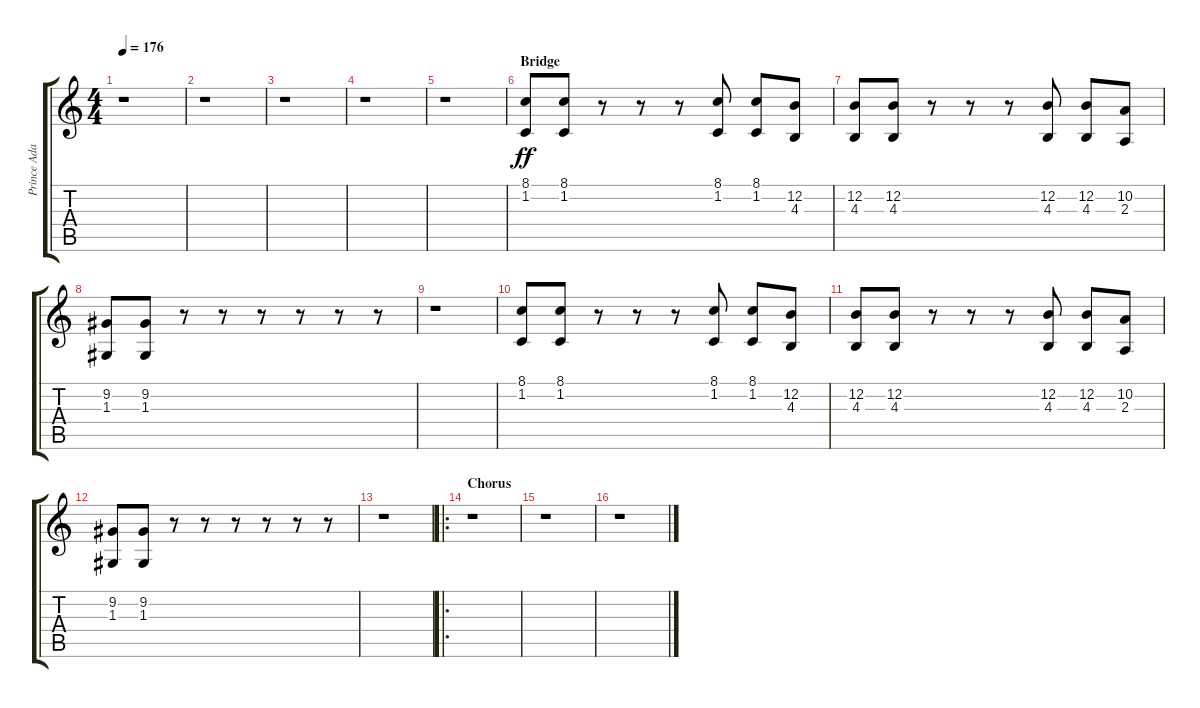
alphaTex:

\track ("Prince Adam/Catboy" "Prince Ada") {instrument trumpet}
\staff {score tabs}
\tuning (E4 B3 G3 D3 A2 E2) {hide}
\ts (4 4)
\tempo 176
\clef g2
\ks c
r.1{dy f} |
r.1 |
r.1 |
r.1 |
r.1 |
\section ("" "Bridge")
(8.1 1.2).8{dy ff} (8.1 1.2).8 r.8 r.8 r.8 (8.1 1.2).8 (8.1 1.2).8 (12.2 4.3).8 |
(12.2 4.3).8 (12.2 4.3).8 r.8 r.8 r.8 (12.2 4.3).8 (12.2 4.3).8 (10.2 2.3).8 |
(9.2 1.3).8 (9.2 1.3).8 r.8 r.8 r.8 r.8 r.8 r.8 |
r.1 |
(8.1 1.2).8 (8.1 1.2).8 r.8 r.8 r.8 (8.1 1.2).8 (8.1 1.2).8 (12.2 4.3).8 |
(12.2 4.3).8 (12.2 4.3).8 r.8 r.8 r.8 (12.2 4.3).8 (12.2 4.3).8 (10.2 2.3).8 |
(9.2 1.3).8 (9.2 1.3).8 r.8 r.8 r.8 r.8 r.8 r.8 |
r.1 |
\ro
\section ("" "Chorus")
r.1 |
r.1 |
r.1
